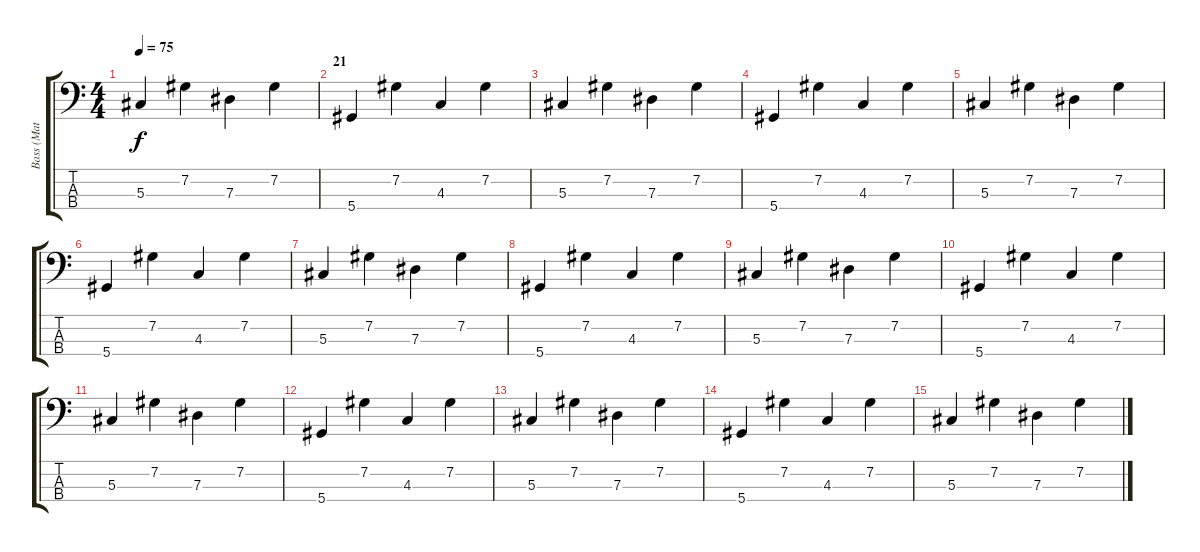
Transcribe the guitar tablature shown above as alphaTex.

\track ("Bass (Mat Osman)" "Bass (Mat ") {instrument electricbassfinger}
\staff {score tabs}
\tuning (Gb2 Db2 Ab1 Eb1) {hide}
\ts (4 4)
\tempo 75
\clef f4
\ks c
5.3.4{dy f} 7.2.4 7.3.4 7.2.4 |
\section ("" "21")
5.4.4 7.2.4 4.3.4 7.2.4 |
5.3.4 7.2.4 7.3.4 7.2.4 |
5.4.4 7.2.4 4.3.4 7.2.4 |
5.3.4 7.2.4 7.3.4 7.2.4 |
5.4.4 7.2.4 4.3.4 7.2.4 |
5.3.4 7.2.4 7.3.4 7.2.4 |
5.4.4 7.2.4 4.3.4 7.2.4 |
5.3.4 7.2.4 7.3.4 7.2.4 |
5.4.4 7.2.4 4.3.4 7.2.4 |
5.3.4 7.2.4 7.3.4 7.2.4 |
5.4.4 7.2.4 4.3.4 7.2.4 |
5.3.4 7.2.4 7.3.4 7.2.4 |
5.4.4 7.2.4 4.3.4 7.2.4 |
5.3.4 7.2.4 7.3.4 7.2.4
